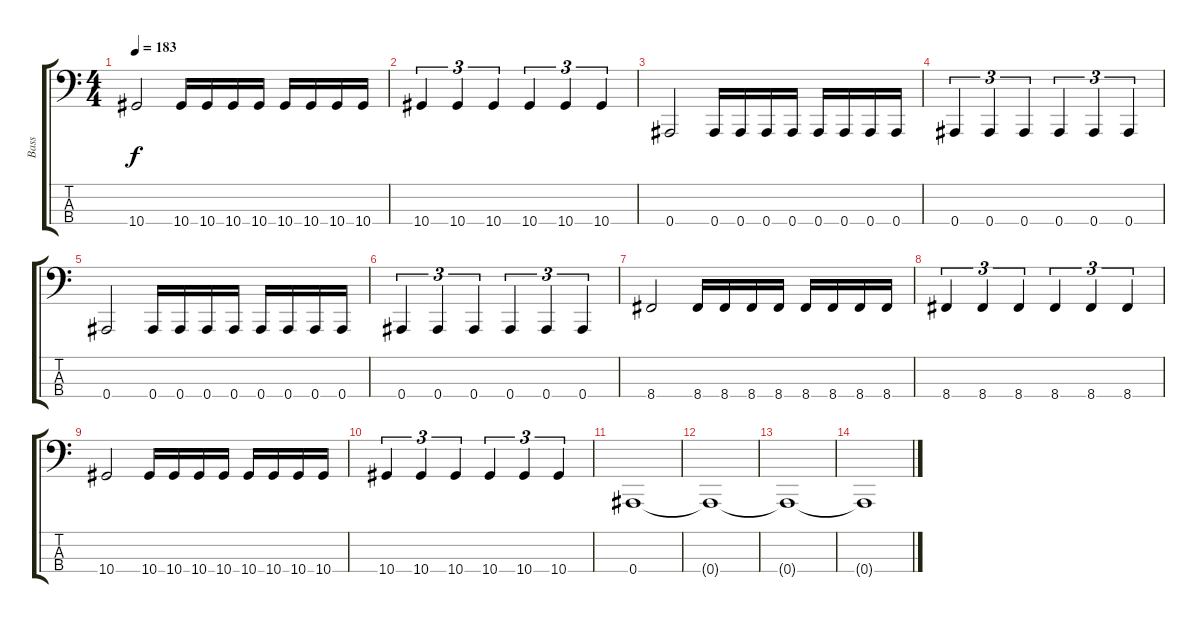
\track ("Bass" "Bass") {instrument electricbasspick}
\staff {score tabs}
\tuning (Eb2 Bb1 F1 Bb0) {hide}
\ts (4 4)
\tempo 183
\clef f4
\ks c
10.4.2{dy f} 10.4.16 10.4.16 10.4.16 10.4.16 10.4.16 10.4.16 10.4.16 10.4.16 |
10.4.4{tu (3 2)} 10.4.4{tu (3 2)} 10.4.4{tu (3 2)} 10.4.4{tu (3 2)} 10.4.4{tu (3 2)} 10.4.4{tu (3 2)} |
0.4.2 0.4.16 0.4.16 0.4.16 0.4.16 0.4.16 0.4.16 0.4.16 0.4.16 |
0.4.4{tu (3 2)} 0.4.4{tu (3 2)} 0.4.4{tu (3 2)} 0.4.4{tu (3 2)} 0.4.4{tu (3 2)} 0.4.4{tu (3 2)} |
0.4.2 0.4.16 0.4.16 0.4.16 0.4.16 0.4.16 0.4.16 0.4.16 0.4.16 |
0.4.4{tu (3 2)} 0.4.4{tu (3 2)} 0.4.4{tu (3 2)} 0.4.4{tu (3 2)} 0.4.4{tu (3 2)} 0.4.4{tu (3 2)} |
8.4.2 8.4.16 8.4.16 8.4.16 8.4.16 8.4.16 8.4.16 8.4.16 8.4.16 |
8.4.4{tu (3 2)} 8.4.4{tu (3 2)} 8.4.4{tu (3 2)} 8.4.4{tu (3 2)} 8.4.4{tu (3 2)} 8.4.4{tu (3 2)} |
10.4.2 10.4.16 10.4.16 10.4.16 10.4.16 10.4.16 10.4.16 10.4.16 10.4.16 |
10.4.4{tu (3 2)} 10.4.4{tu (3 2)} 10.4.4{tu (3 2)} 10.4.4{tu (3 2)} 10.4.4{tu (3 2)} 10.4.4{tu (3 2)} |
0.4.1 |
0.4{t}.1 |
0.4{t}.1{volume 0} |
0.4{t}.1
